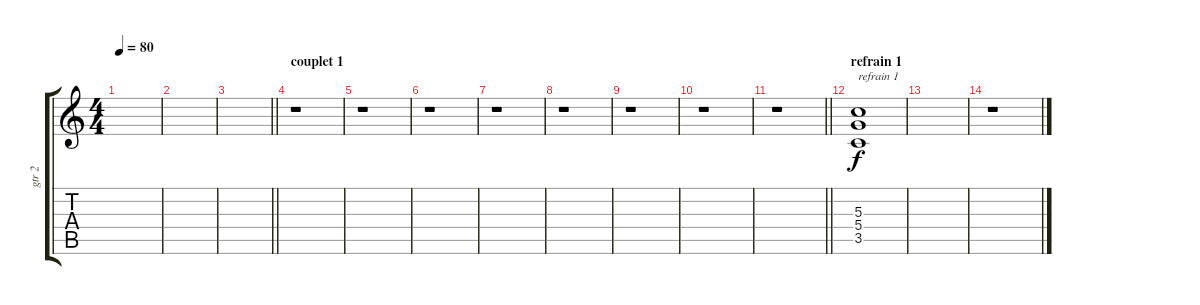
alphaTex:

\track ("gtr 2" "gtr 2") {instrument distortionguitar}
\staff {score tabs}
\tuning (E4 B3 G3 D3 A2 D2) {hide}
\ts (4 4)
\tempo 80
\clef g2
\ks c
|
|
\barLineRight lightlight
|
\section ("" "couplet 1")
r.1 |
r.1 |
r.1 |
r.1 |
r.1 |
r.1 |
r.1 |
\barLineRight lightlight
r.1 |
\section ("" "refrain 1")
(5.3 5.4 3.5).1{txt "refrain 1"} |
|
r.1
